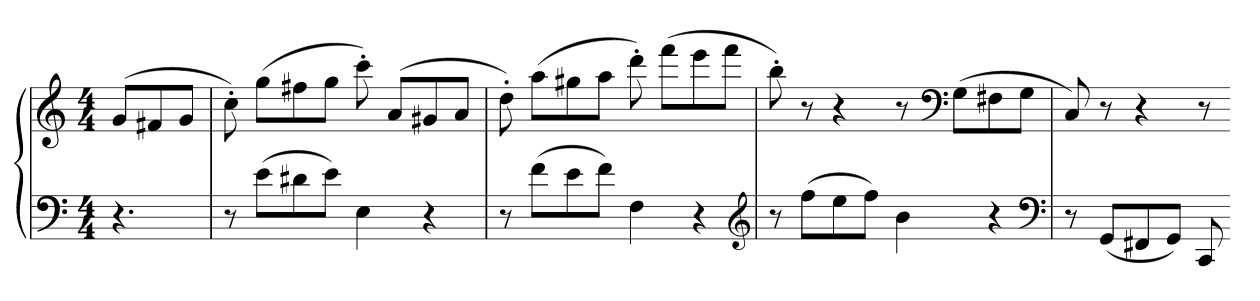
**kern	**kern
*part1	*part1
*staff2	*staff1
*clefF4	*clefG2
*k[]	*k[]
*C:	*C:
*M4/4	*M4/4
=	=
4.r	(8gL
.	8f#X
.	8gJ
=181	=181
8r	8cc')
(8eL	(8ggL
8d#X	8ff#X
8eJ)	8ggJ
4E	8ccc')
.	(8aL
4r	8g#X
.	8aJ
=182	=182
8r	8dd')
(8fL	(8aaL
8e	8gg#X
8fJ)	8aaJ
4F	8ddd')
.	(8fffL
4r	8eee
.	8fffJ
*clefG2	*
=183	=183
8r	8bb')
(8ffL	8r
8ee	4r
8ffJ)	.
4b	8r
*	*clefF4
.	(8GL
4r	8F#X
.	8GJ
*clefF4	*
=184	=184
8r	8C)
(8GGL	8r
8FF#X	4r
8GGJ)	.
8CC	8r
=-	=-
*-	*-
